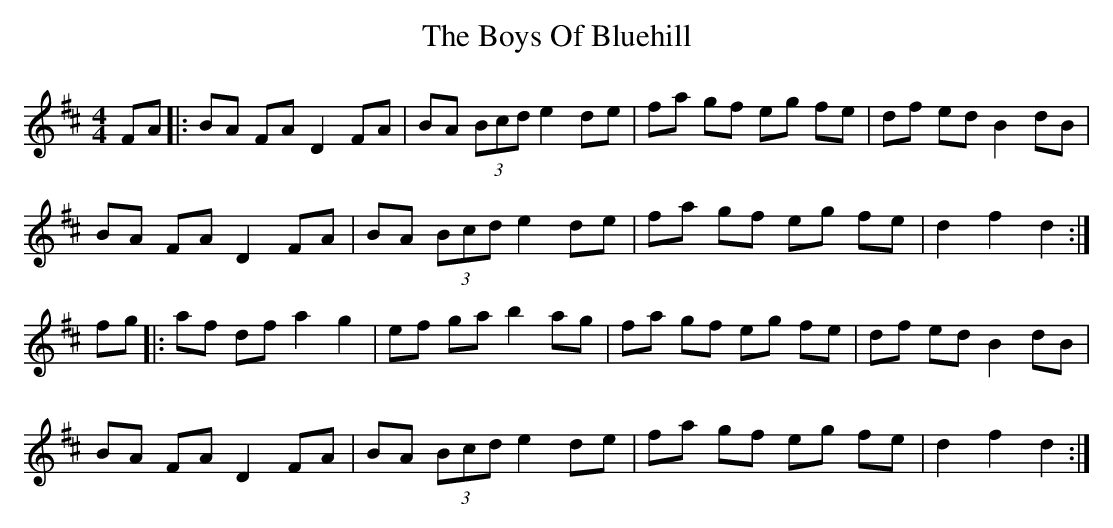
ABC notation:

X:1
T: Boys Of Bluehill, The
M: 4/4
L: 1/8
K: Dmaj
FA |: BA FA D2 FA | BA (3Bcd e2 de | fa gf eg fe | df ed B2 dB |
BA FA D2 FA | BA (3Bcd e2 de | fa gf eg fe | d2 f2 d2 :|
fg |: af df a2 g2 | ef ga b2 ag | fa gf eg fe | df ed B2 dB|
BA FA D2 FA | BA (3Bcd e2 de | fa gf eg fe | d2 f2 d2 :|
